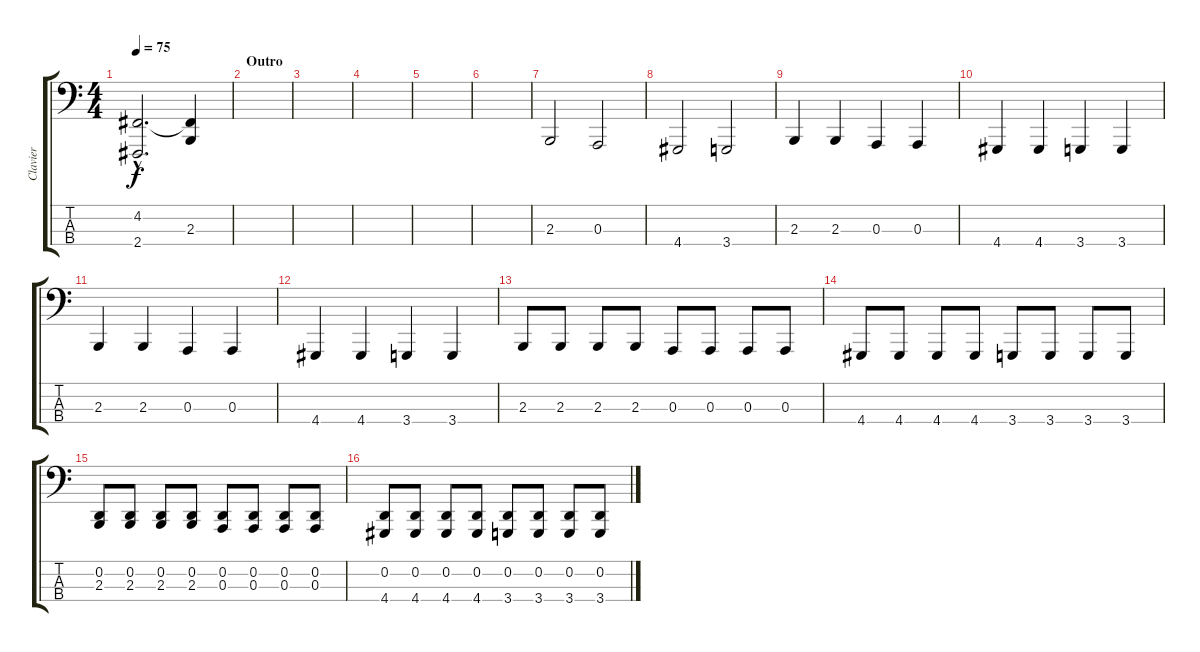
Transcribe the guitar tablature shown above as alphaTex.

\track ("Clavier" "Clavier") {instrument lead8bassandlead}
\staff {score tabs}
\tuning (G2 D2 A1 E1) {hide}
\ts (4 4)
\tempo 75
\clef f4
\ks c
(4.2{hac t} 2.4{hac t}).2{d dy f} (4.2{t} 2.3).4 |
\section ("" "Outro")
|
|
|
|
|
2.3.2 0.3.2 |
4.4.2 3.4.2 |
2.3.4 2.3.4 0.3.4 0.3.4 |
4.4.4 4.4.4 3.4.4 3.4.4 |
2.3.4 2.3.4 0.3.4 0.3.4 |
4.4.4 4.4.4 3.4.4 3.4.4 |
2.3.8 2.3.8 2.3.8 2.3.8 0.3.8 0.3.8 0.3.8 0.3.8 |
4.4.8 4.4.8 4.4.8 4.4.8 3.4.8 3.4.8 3.4.8 3.4.8 |
(0.2 2.3).8 (0.2 2.3).8 (0.2 2.3).8 (0.2 2.3).8 (0.2 0.3).8 (0.2 0.3).8 (0.2 0.3).8 (0.2 0.3).8 |
(0.2 4.4).8 (0.2 4.4).8 (0.2 4.4).8 (0.2 4.4).8 (0.2 3.4).8 (0.2 3.4).8 (0.2 3.4).8 (0.2 3.4).8
